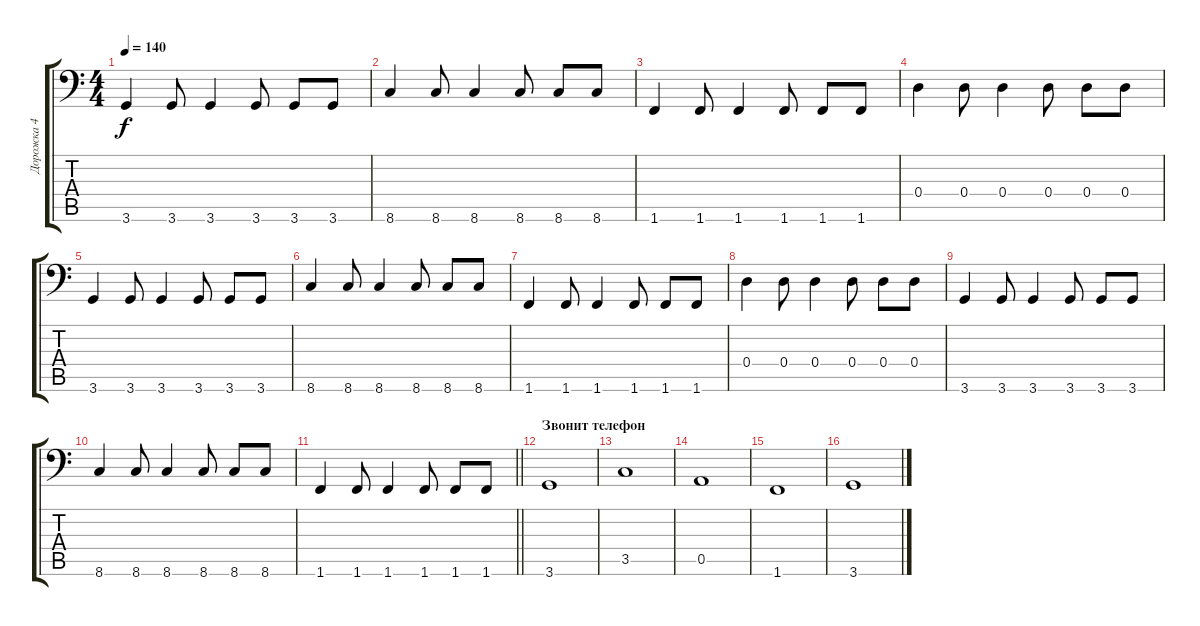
\track ("Дорожка 4" "Дорожка 4") {instrument electricbassfinger}
\staff {score tabs}
\tuning (E3 B2 G2 D2 A1 E1) {hide}
\ts (4 4)
\tempo 140
\clef f4
\ks c
3.6.4{dy f} 3.6.8 3.6.4 3.6.8 3.6.8 3.6.8 |
8.6.4 8.6.8 8.6.4 8.6.8 8.6.8 8.6.8 |
1.6.4 1.6.8 1.6.4 1.6.8 1.6.8 1.6.8 |
0.4.4 0.4.8 0.4.4 0.4.8 0.4.8 0.4.8 |
3.6.4 3.6.8 3.6.4 3.6.8 3.6.8 3.6.8 |
8.6.4 8.6.8 8.6.4 8.6.8 8.6.8 8.6.8 |
1.6.4 1.6.8 1.6.4 1.6.8 1.6.8 1.6.8 |
0.4.4 0.4.8 0.4.4 0.4.8 0.4.8 0.4.8 |
3.6.4 3.6.8 3.6.4 3.6.8 3.6.8 3.6.8 |
8.6.4 8.6.8 8.6.4 8.6.8 8.6.8 8.6.8 |
\barLineRight lightlight
1.6.4 1.6.8 1.6.4 1.6.8 1.6.8 1.6.8 |
\section ("" "Звонит телефон")
3.6.1 |
3.5.1 |
0.5.1 |
1.6.1 |
3.6.1
